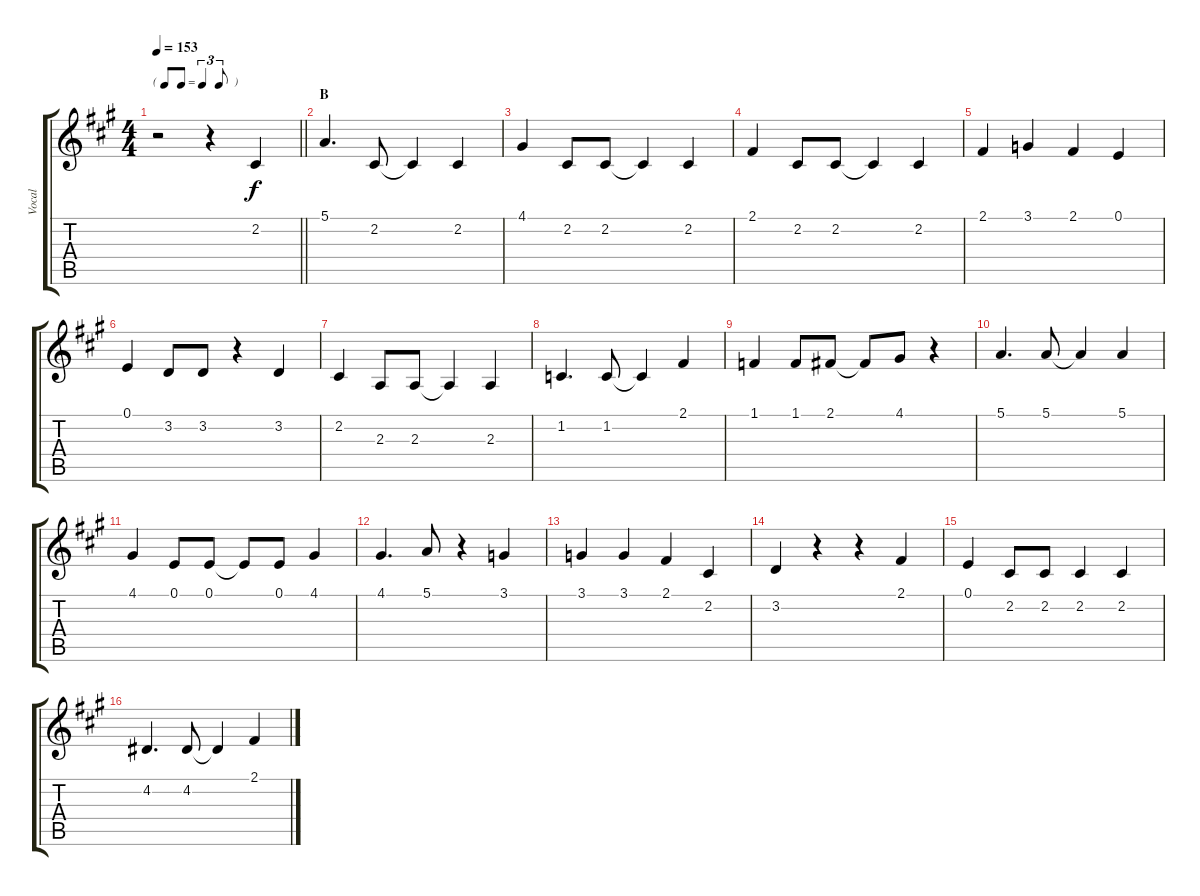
\track ("Vocal" "Vocal") {instrument flute}
\staff {score tabs}
\tuning (E4 B3 G3 D3 A2 E2) {hide}
\ts (4 4)
\tf triplet8th
\tempo 153
\clef g2
\barLineRight lightlight
\ks a
r.2{dy f} r.4 2.2.4 |
\section ("" "B")
5.1.4{d} 2.2.8 2.2{t}.4 2.2.4 |
4.1.4 2.2.8 2.2.8 2.2{t}.4 2.2.4 |
2.1.4 2.2.8 2.2.8 2.2{t}.4 2.2.4 |
2.1.4 3.1.4 2.1.4 0.1.4 |
0.1.4 3.2.8 3.2.8 r.4 3.2.4 |
2.2.4 2.3.8 2.3.8 2.3{t}.4 2.3.4 |
1.2.4{d} 1.2.8 1.2{t}.4 2.1.4 |
1.1.4 1.1.8 2.1.8 2.1{t}.8 4.1.8 r.4 |
5.1.4{d} 5.1.8 5.1{t}.4 5.1.4 |
4.1.4 0.1.8 0.1.8 0.1{t}.8 0.1.8 4.1.4 |
4.1.4{d} 5.1.8 r.4 3.1.4 |
3.1.4 3.1.4 2.1.4 2.2.4 |
3.2.4 r.4 r.4 2.1.4 |
0.1.4 2.2.8 2.2.8 2.2.4 2.2.4 |
4.2.4{d} 4.2.8 4.2{t}.4 2.1.4
